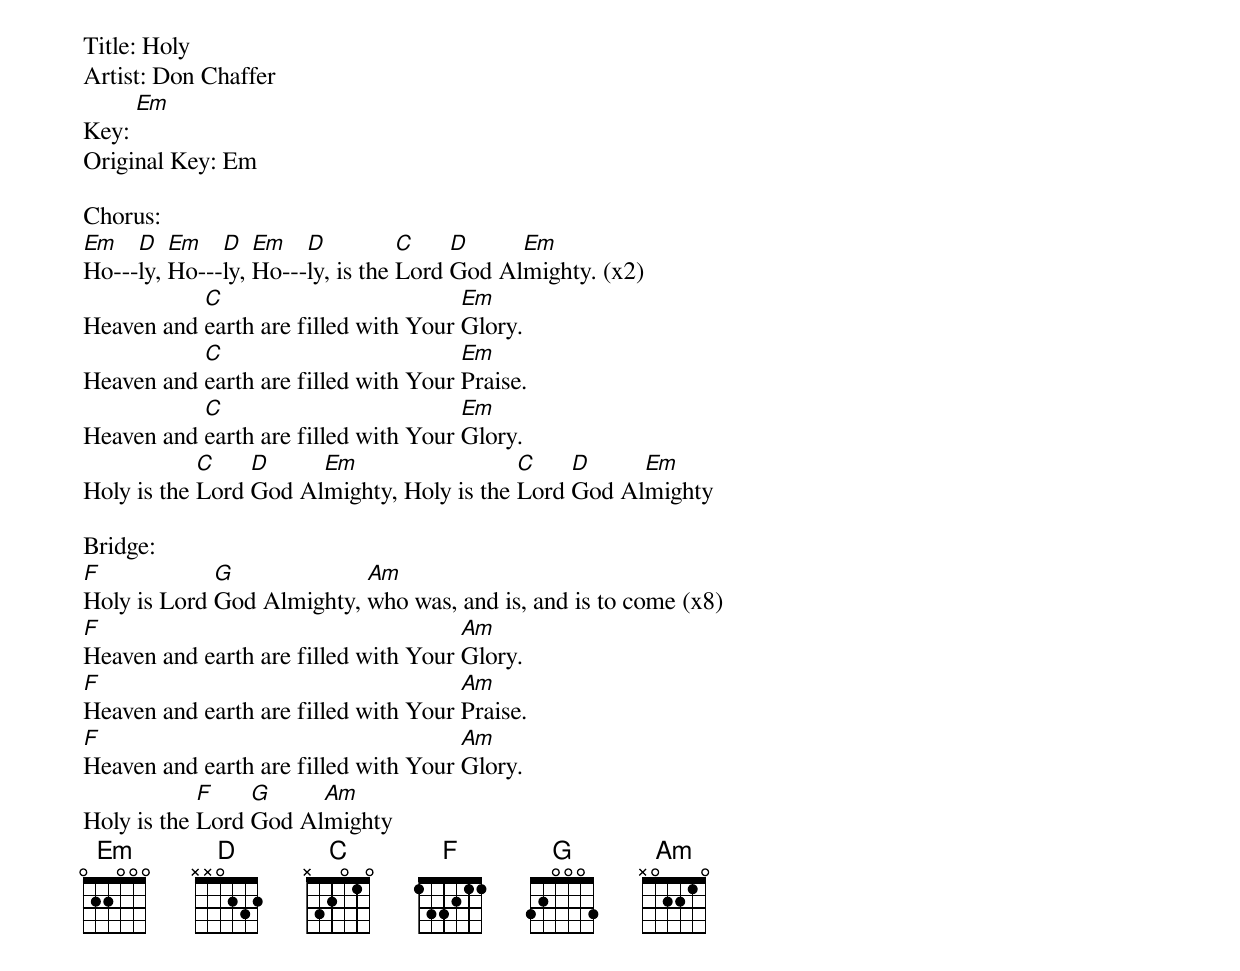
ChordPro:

Title: Holy
Artist: Don Chaffer
Key: [Em]
Original Key: Em

Chorus:
[Em]Ho---[D]ly, [Em]Ho---[D]ly, [Em]Ho---[D]ly, is the [C]Lord [D]God Al[Em]mighty. (x2)
Heaven and [C]earth are filled with Your [Em]Glory.
Heaven and [C]earth are filled with Your [Em]Praise.
Heaven and [C]earth are filled with Your [Em]Glory.
Holy is the [C]Lord [D]God Al[Em]mighty, Holy is the [C]Lord [D]God Al[Em]mighty

Bridge:
[F]Holy is Lord [G]God Almighty, [Am]who was, and is, and is to come (x8)
[F]Heaven and earth are filled with Your [Am]Glory.
[F]Heaven and earth are filled with Your [Am]Praise.
[F]Heaven and earth are filled with Your [Am]Glory.
Holy is the [F]Lord [G]God Al[Am]mighty
